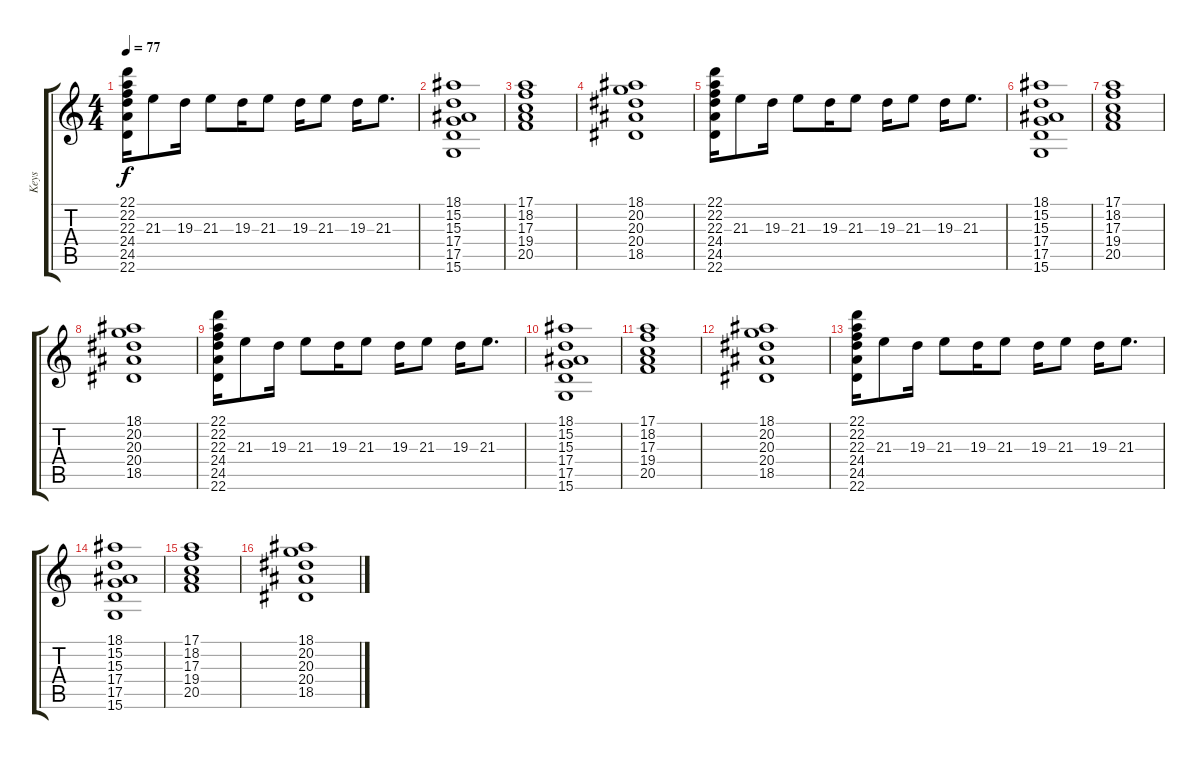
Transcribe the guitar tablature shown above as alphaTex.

\track ("Keys" "Keys") {instrument rockorgan}
\staff {score tabs}
\tuning (E4 B3 G3 D3 A2 E2) {hide}
\ts (4 4)
\tempo 77
\clef g2
\ks c
(22.1 22.2 22.3 24.4 24.5 22.6).16{dy f} 21.3.8 19.3.16 21.3.8 19.3.16 21.3.8 19.3.16 21.3.8 19.3.16 21.3.8{d} |
(18.1 15.2 15.3 17.4 17.5 15.6).1 |
(17.1 18.2 17.3 19.4 20.5).1 |
(18.1 20.2 20.3 20.4 18.5).1 |
(22.1 22.2 22.3 24.4 24.5 22.6).16 21.3.8 19.3.16 21.3.8 19.3.16 21.3.8 19.3.16 21.3.8 19.3.16 21.3.8{d} |
(18.1 15.2 15.3 17.4 17.5 15.6).1 |
(17.1 18.2 17.3 19.4 20.5).1 |
(18.1 20.2 20.3 20.4 18.5).1 |
(22.1 22.2 22.3 24.4 24.5 22.6).16 21.3.8 19.3.16 21.3.8 19.3.16 21.3.8 19.3.16 21.3.8 19.3.16 21.3.8{d} |
(18.1 15.2 15.3 17.4 17.5 15.6).1 |
(17.1 18.2 17.3 19.4 20.5).1 |
(18.1 20.2 20.3 20.4 18.5).1 |
(22.1 22.2 22.3 24.4 24.5 22.6).16 21.3.8 19.3.16 21.3.8 19.3.16 21.3.8 19.3.16 21.3.8 19.3.16 21.3.8{d} |
(18.1 15.2 15.3 17.4 17.5 15.6).1 |
(17.1 18.2 17.3 19.4 20.5).1 |
(18.1 20.2 20.3 20.4 18.5).1
